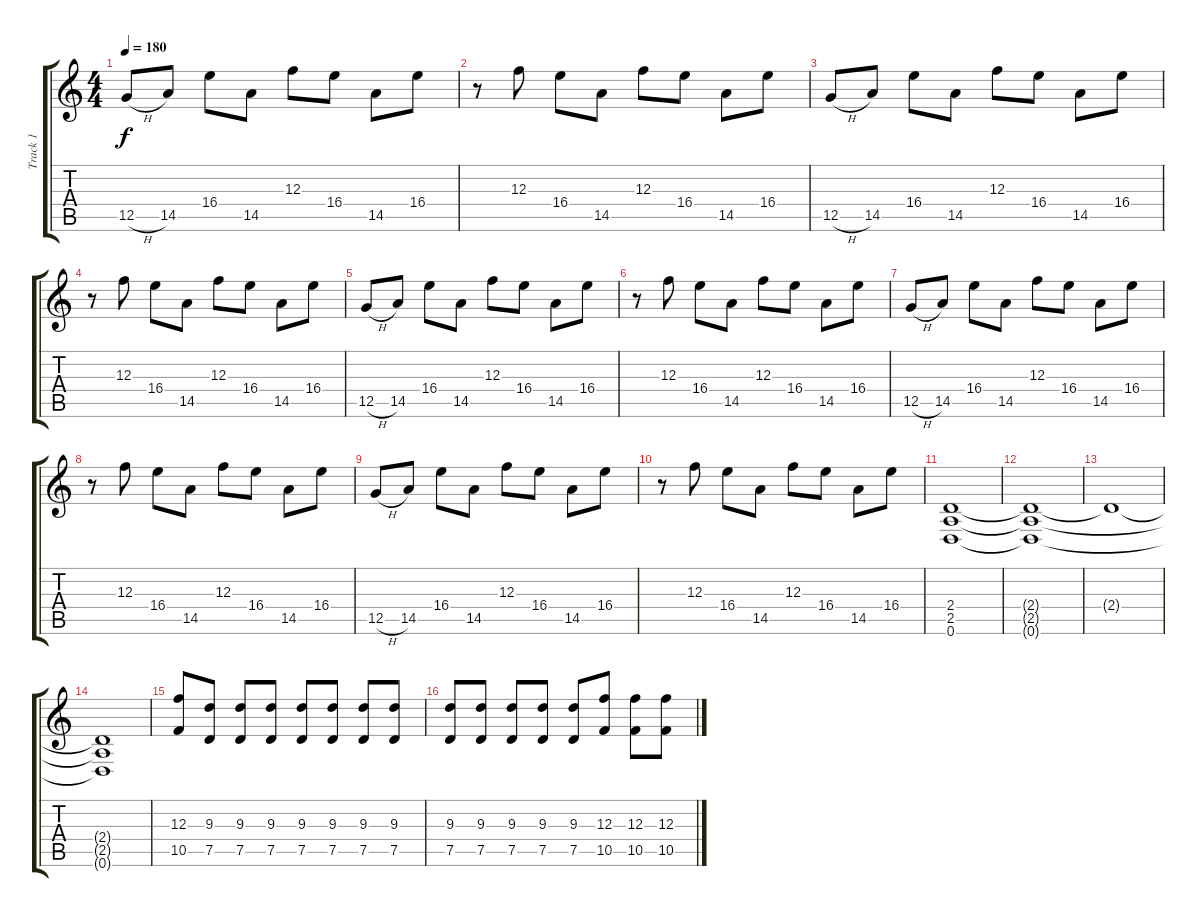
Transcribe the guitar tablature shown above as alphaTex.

\track ("Track 1" "Track 1") {instrument distortionguitar}
\staff {score tabs}
\tuning (D4 A3 F3 C3 G2 D2) {hide}
\ts (4 4)
\tempo 180
\clef g2
\ks c
12.5{h}.8{dy f} 14.5.8 16.4.8 14.5.8 12.3.8 16.4.8 14.5.8 16.4.8 |
r.8 12.3.8 16.4.8 14.5.8 12.3.8 16.4.8 14.5.8 16.4.8 |
12.5{h}.8 14.5.8 16.4.8 14.5.8 12.3.8 16.4.8 14.5.8 16.4.8 |
r.8 12.3.8 16.4.8 14.5.8 12.3.8 16.4.8 14.5.8 16.4.8 |
12.5{h}.8 14.5.8 16.4.8 14.5.8 12.3.8 16.4.8 14.5.8 16.4.8 |
r.8 12.3.8 16.4.8 14.5.8 12.3.8 16.4.8 14.5.8 16.4.8 |
12.5{h}.8 14.5.8 16.4.8 14.5.8 12.3.8 16.4.8 14.5.8 16.4.8 |
r.8 12.3.8 16.4.8 14.5.8 12.3.8 16.4.8 14.5.8 16.4.8 |
12.5{h}.8 14.5.8 16.4.8 14.5.8 12.3.8 16.4.8 14.5.8 16.4.8 |
r.8 12.3.8 16.4.8 14.5.8 12.3.8 16.4.8 14.5.8 16.4.8 |
(2.4 2.5 0.6).1 |
(2.4{t} 2.5{t} 0.6{t}).1 |
2.4{t}.1 |
(2.4{t} 2.5{t} 0.6{t}).1 |
(12.3 10.5).8 (9.3 7.5).8 (9.3 7.5).8 (9.3 7.5).8 (9.3 7.5).8 (9.3 7.5).8 (9.3 7.5).8 (9.3 7.5).8 |
(9.3 7.5).8 (9.3 7.5).8 (9.3 7.5).8 (9.3 7.5).8 (9.3 7.5).8 (12.3 10.5).8 (12.3 10.5).8 (12.3 10.5).8
